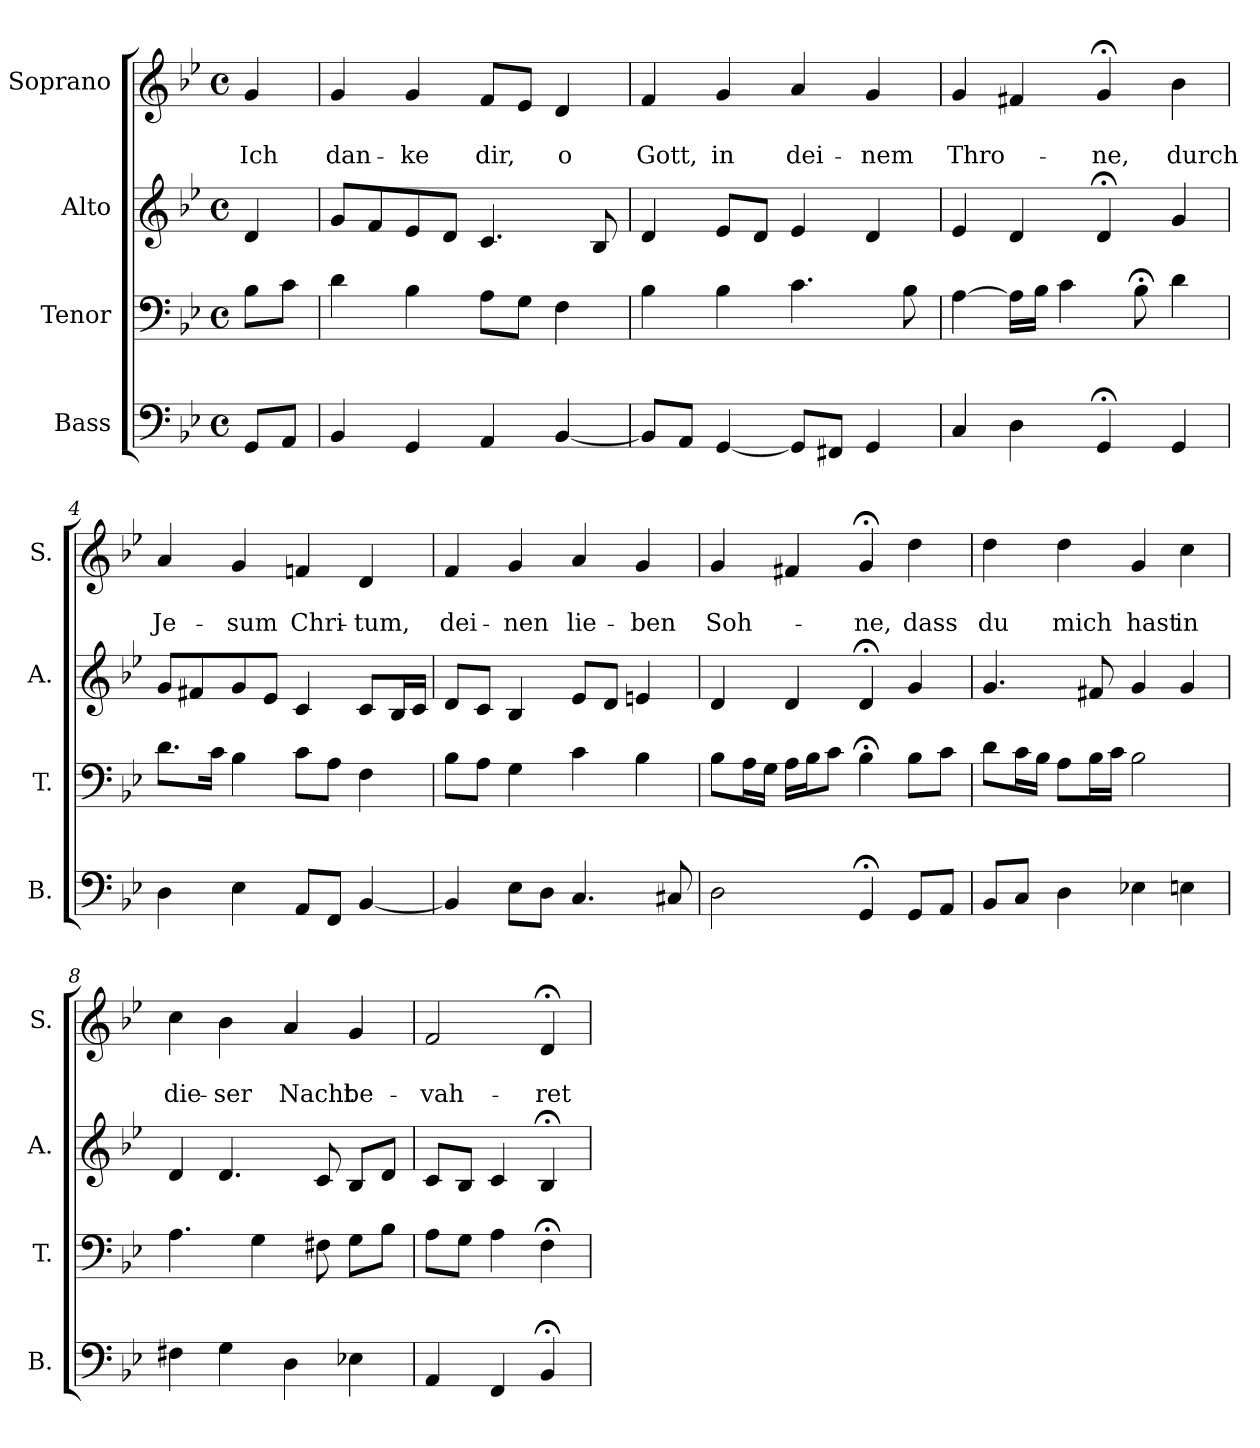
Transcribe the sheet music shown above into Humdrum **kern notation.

**kern	**kern	**kern	**kern	**text	**text
*part4	*part3	*part2	*part1	*part1	*part1
*staff4	*staff3	*staff2	*staff1	*staff1	*staff1
*I"Bass	*I"Tenor	*I"Alto	*I"Soprano	*	*
*I'B.	*I'T.	*I'A.	*I'S.	*	*
*clefF4	*clefF4	*clefG2	*clefG2	*	*
*k[b-e-]	*k[b-e-]	*k[b-e-]	*k[b-e-]	*	*
*B-:	*B-:	*B-:	*g:	*	*
*M4/4	*M4/4	*M4/4	*M4/4	*	*
*met(c)	*met(c)	*met(c)	*met(c)	*	*
=	=	=	=	=	=
8GG/L	8B-\L	4d/	4g/	.	Ich
8AA/J	8c\J	.	.	.	.
=1	=1	=1	=1	=1	=1
4BB-/	4d\	8g/L	4g/	.	dan-
.	.	8f/	.	.	.
4GG/	4B-\	8e-/	4g/	.	-ke
.	.	8d/J	.	.	.
4AA/	8A\L	4.c/	8f/L	.	dir,
.	8G\J	.	8e-/J	.	.
[4BB-/	4F\	.	4d/	.	o
.	.	8B-/	.	.	.
=2	=2	=2	=2	=2	=2
8BB-/L]	4B-\	4d/	4f/	.	Gott,
8AA/J	.	.	.	.	.
[4GG/	4B-\	8e-/L	4g/	.	in
.	.	8d/J	.	.	.
8GG/L]	4.c\	4e-/	4a/	.	dei-
8FF#X/J	.	.	.	.	.
4GG/	.	4d/	4g/	.	-nem
.	8B-\	.	.	.	.
=3	=3	=3	=3	=3	=3
4C/	[4A\	4e-/	4g/	.	Thro-
4D\	16A\LL]	4d/	4f#X/	.	.
.	16B-\JJ	.	.	.	.
.	4c\	.	.	.	.
4GG;</	.	4d;</	4g;</	.	-ne,
.	8B-;<\	.	.	.	.
4GG/	4d\	4g/	4b-\	.	durch
=4	=4	=4	=4	=4	=4
4D\	8.d\L	8g/L	4a/	.	Je-
.	.	8f#X/	.	.	.
.	16c\Jk	.	.	.	.
4E-\	4B-\	8g/	4g/	.	-sum
.	.	8e-/J	.	.	.
8AA/L	8c\L	4c/	4fn/	.	Chri-
8FF/J	8A\J	.	.	.	.
[4BB-/	4F\	8c/L	4d/	.	-tum,
.	.	16B-/L	.	.	.
.	.	16c/JJ	.	.	.
!!LO:LB:g=z
=5	=5	=5	=5	=5	=5
4BB-/]	8B-\L	8d/L	4f/	.	dei-
.	8A\J	8c/J	.	.	.
8E-\L	4G\	4B-/	4g/	.	-nen
8D\J	.	.	.	.	.
4.C/	4c\	8e-/L	4a/	.	lie-
.	.	8d/J	.	.	.
.	4B-\	4en/	4g/	.	-ben
8C#X/	.	.	.	.	.
=6	=6	=6	=6	=6	=6
2D\	8B-\L	4d/	4g/	.	Soh-
.	16A\L	.	.	.	.
.	16G\JJ	.	.	.	.
.	16A\LL	4d/	4f#X/	.	.
.	16B-\J	.	.	.	.
.	8c\J	.	.	.	.
4GG;</	4B-;<\	4d;</	4g;</	.	-ne,
8GG/L	8B-\L	4g/	4dd\	.	dass
8AA/J	8c\J	.	.	.	.
=7	=7	=7	=7	=7	=7
8BB-/L	8d\L	4.g/	4dd\	.	du
8C/J	16c\L	.	.	.	.
.	16B-\JJ	.	.	.	.
4D\	8A\L	.	4dd\	.	mich
.	16B-\L	8f#X/	.	.	.
.	16c\JJ	.	.	.	.
4E-X\	2B-\	4g/	4g/	.	hast
4En\	.	4g/	4cc\	.	in
=8	=8	=8	=8	=8	=8
4F#X\	4.A\	4d/	4cc\	.	die-
4G\	.	4.d/	4b-\	.	-ser
.	4G\	.	.	.	.
4D\	.	.	4a/	.	Nacht
.	8F#X\	8c/	.	.	.
4E-X\	8G\L	8B-/L	4g/	.	be-
.	8B-\J	8d/J	.	.	.
=9	=9	=9	=9	=9	=9
4AA/	8A\L	8c/L	2f/	.	-vah-
.	8G\J	8B-/J	.	.	.
4FF/	4A\	4c/	.	.	.
4BB-;</	4F;<\	4B-;</	4d;</	.	-ret
=	=	=	=	=	=
*-	*-	*-	*-	*-	*-
